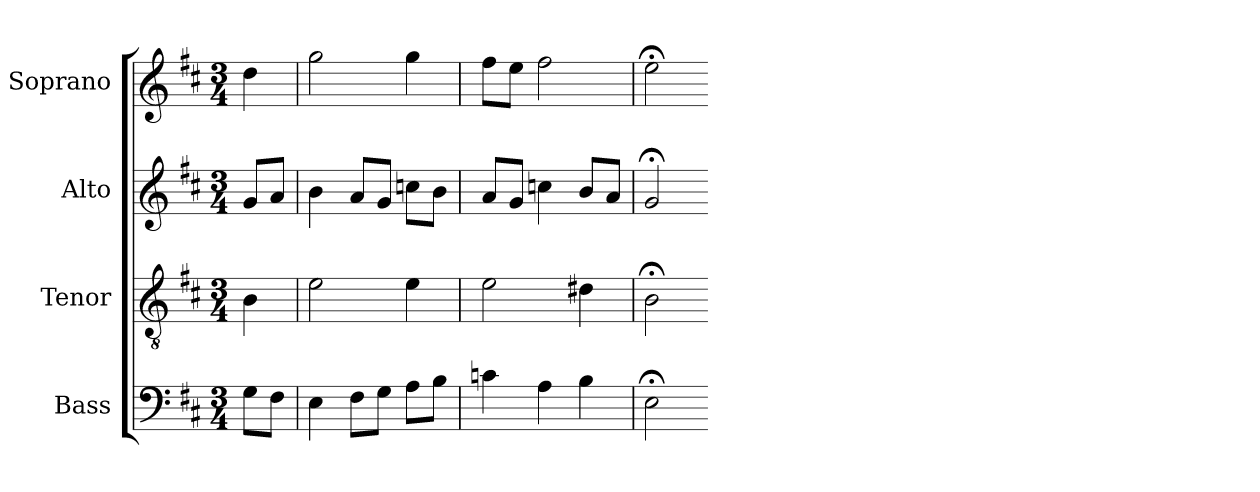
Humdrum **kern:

**kern	**kern	**kern	**kern
*part4	*part3	*part2	*part1
*staff4	*staff3	*staff2	*staff1
*I"Bass	*I"Tenor	*I"Alto	*I"Soprano
*I'B	*I'T	*I'A	*I'S
*clefF4	*clefGv2	*clefG2	*clefG2
*k[f#c#]	*k[f#c#]	*k[f#c#]	*k[f#c#]
*D:	*D:	*D:	*D:
*M3/4	*M3/4	*M3/4	*M3/4
*MM100	*MM100	*MM100	*MM100
=	=	=	=
8GL	4B	8gL	4dd
8F#J	.	8aJ	.
=20	=20	=20	=20
4E	2e	4b	2gg
8F#L	.	8aL	.
8GJ	.	8gJ	.
8AL	4e	8ccnL	4gg
8BJ	.	8bJ	.
=21	=21	=21	=21
4cn	2e	8aL	8ff#L
.	.	8gJ	8eeJ
4A	.	4ccn	2ff#
4B	4d#X	8bL	.
.	.	8aJ	.
=22	=22	=22	=22
2E;<	2B;<	2g;<	2ee;<
=-	=-	=-	=-
*-	*-	*-	*-
